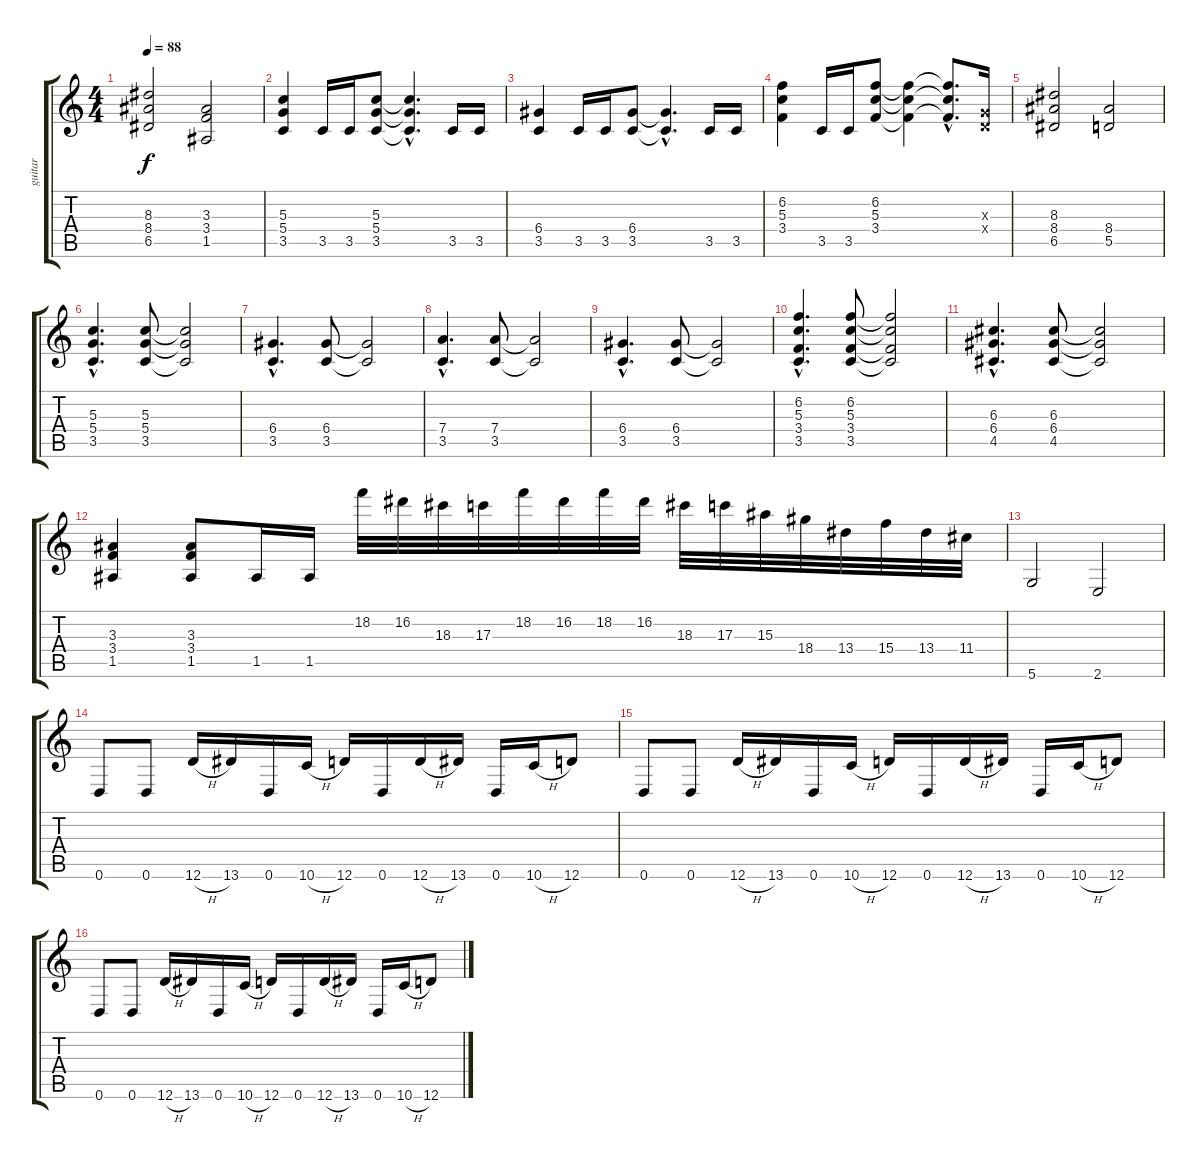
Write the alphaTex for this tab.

\track ("guitar" "guitar") {instrument distortionguitar}
\staff {score tabs}
\tuning (E4 B3 G3 D3 A2 D2) {hide}
\ts (4 4)
\tempo 88
\clef g2
\ks c
(8.3 8.4 6.5).2{dy f} (3.3 3.4 1.5).2 |
(5.3 5.4 3.5).4 3.5.16 3.5.16 (5.3 5.4 3.5).8 (5.3{hac t} 5.4{hac t} 3.5{hac t}).4{d} 3.5.16 3.5.16 |
(6.4 3.5).4 3.5.16 3.5.16 (6.4 3.5).8 (6.4{hac t} 3.5{hac t}).4{d} 3.5.16 3.5.16 |
(6.2 5.3 3.4).4 3.5.16 3.5.16 (6.2 5.3 3.4).8 (6.2{t} 5.3{t} 3.4{t}).4 (6.2{hac t} 5.3{hac t} 3.4{hac t}).8{d} (0.3{x} 0.4{x}).16 |
(8.3 8.4 6.5).2 (8.4 5.5).2 |
(5.3{hac} 5.4{hac} 3.5{hac}).4{d} (5.3 5.4 3.5).8 (5.3{t} 5.4{t} 3.5{t}).2 |
(6.4{hac} 3.5{hac}).4{d} (6.4 3.5).8 (6.4{t} 3.5{t}).2 |
(7.4{hac} 3.5{hac}).4{d} (7.4 3.5).8 (7.4{t} 3.5{t}).2 |
(6.4{hac} 3.5{hac}).4{d} (6.4 3.5).8 (6.4{t} 3.5{t}).2 |
(6.2{hac} 5.3{hac} 3.4{hac} 3.5{hac}).4{d} (6.2 5.3 3.4 3.5).8 (6.2{t} 5.3{t} 3.4{t} 3.5{t}).2 |
(6.3{hac} 6.4{hac} 4.5{hac}).4{d} (6.3 6.4 4.5).8 (6.3{t} 6.4{t} 4.5{t}).2 |
(3.3 3.4 1.5).4 (3.3 3.4 1.5).8 1.5.16 1.5.16 18.2.32 16.2.32 18.3.32 17.3.32 18.2.32 16.2.32 18.2.32 16.2.32 18.3.32 17.3.32 15.3.32 18.4.32 13.4.32 15.4.32 13.4.32 11.4.32 |
5.6.2 2.6.2 |
0.6.8 0.6.8 12.6{h}.16 13.6.16 0.6.16 10.6{h}.16 12.6.16 0.6.16 12.6{h}.16 13.6.16 0.6.16 10.6{h}.16 12.6.8 |
0.6.8 0.6.8 12.6{h}.16 13.6.16 0.6.16 10.6{h}.16 12.6.16 0.6.16 12.6{h}.16 13.6.16 0.6.16 10.6{h}.16 12.6.8 |
0.6.8 0.6.8 12.6{h}.16 13.6.16 0.6.16 10.6{h}.16 12.6.16 0.6.16 12.6{h}.16 13.6.16 0.6.16 10.6{h}.16 12.6.8
